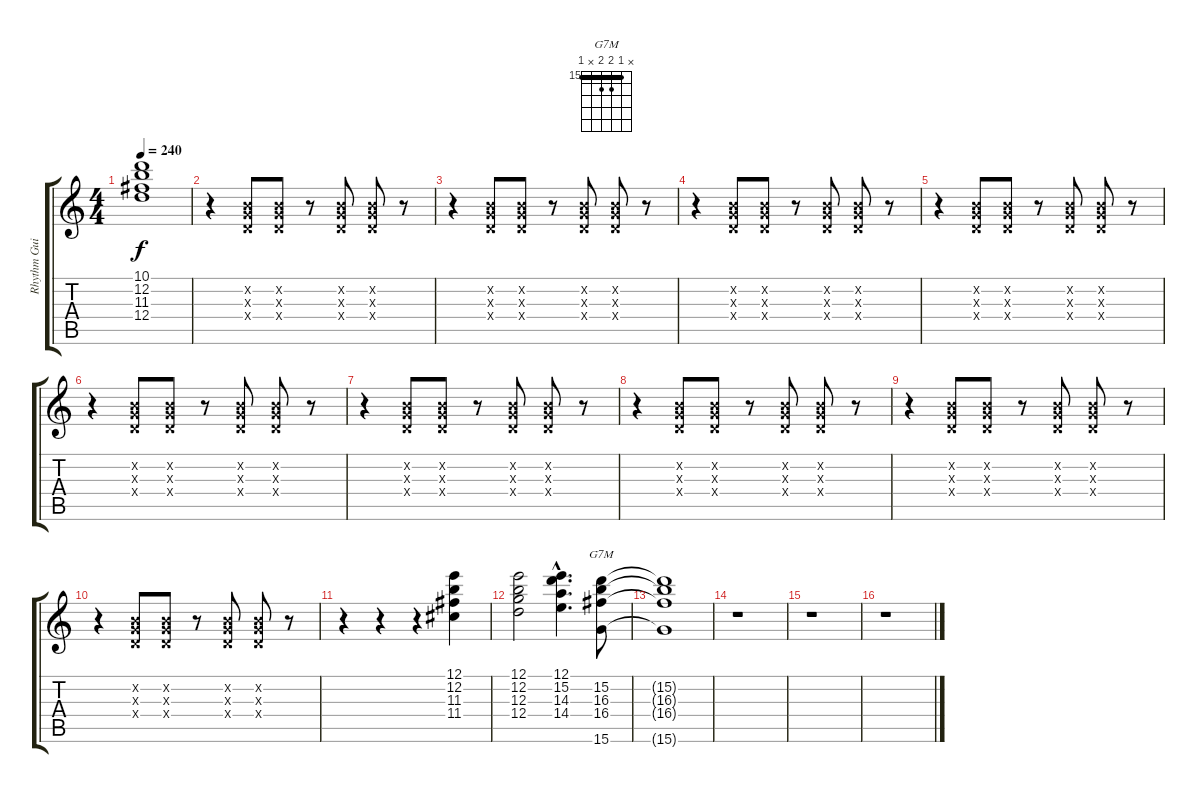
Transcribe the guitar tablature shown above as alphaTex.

\track ("Rhythm Guitar" "Rhythm Gui") {instrument electricguitarjazz}
\staff {score tabs}
\tuning (E4 B3 G3 D3 A2 E2) {hide}
\chord ("G7M" x 15 16 16 x 15) {firstfret 15 barre 15}
\ts (4 4)
\tempo 240
\clef g2
\ks c
(10.1{t} 12.2{t} 11.3{t} 12.4{t}).1{dy f} |
r.4 (0.2{x} 0.3{x} 0.4{x}).8 (0.2{x} 0.3{x} 0.4{x}).8 r.8 (0.2{x} 0.3{x} 0.4{x}).8 (0.2{x} 0.3{x} 0.4{x}).8 r.8 |
r.4 (0.2{x} 0.3{x} 0.4{x}).8 (0.2{x} 0.3{x} 0.4{x}).8 r.8 (0.2{x} 0.3{x} 0.4{x}).8 (0.2{x} 0.3{x} 0.4{x}).8 r.8 |
r.4 (0.2{x} 0.3{x} 0.4{x}).8 (0.2{x} 0.3{x} 0.4{x}).8 r.8 (0.2{x} 0.3{x} 0.4{x}).8 (0.2{x} 0.3{x} 0.4{x}).8 r.8 |
r.4 (0.2{x} 0.3{x} 0.4{x}).8 (0.2{x} 0.3{x} 0.4{x}).8 r.8 (0.2{x} 0.3{x} 0.4{x}).8 (0.2{x} 0.3{x} 0.4{x}).8 r.8 |
r.4 (0.2{x} 0.3{x} 0.4{x}).8 (0.2{x} 0.3{x} 0.4{x}).8 r.8 (0.2{x} 0.3{x} 0.4{x}).8 (0.2{x} 0.3{x} 0.4{x}).8 r.8 |
r.4 (0.2{x} 0.3{x} 0.4{x}).8 (0.2{x} 0.3{x} 0.4{x}).8 r.8 (0.2{x} 0.3{x} 0.4{x}).8 (0.2{x} 0.3{x} 0.4{x}).8 r.8 |
r.4 (0.2{x} 0.3{x} 0.4{x}).8 (0.2{x} 0.3{x} 0.4{x}).8 r.8 (0.2{x} 0.3{x} 0.4{x}).8 (0.2{x} 0.3{x} 0.4{x}).8 r.8 |
r.4 (0.2{x} 0.3{x} 0.4{x}).8 (0.2{x} 0.3{x} 0.4{x}).8 r.8 (0.2{x} 0.3{x} 0.4{x}).8 (0.2{x} 0.3{x} 0.4{x}).8 r.8 |
r.4 (0.2{x} 0.3{x} 0.4{x}).8 (0.2{x} 0.3{x} 0.4{x}).8 r.8 (0.2{x} 0.3{x} 0.4{x}).8 (0.2{x} 0.3{x} 0.4{x}).8 r.8 |
r.4 r.4 r.4 (12.1 12.2 11.3 11.4).4 |
(12.1 12.2 12.3 12.4).2 (12.1{hac} 15.2{hac} 14.3{hac} 14.4{hac}).4{d} (15.2 16.3 16.4 15.6).8{ch "G7M"} |
(15.2{t} 16.3{t} 16.4{t} 15.6{t}).1 |
r.1 |
r.1 |
r.1
